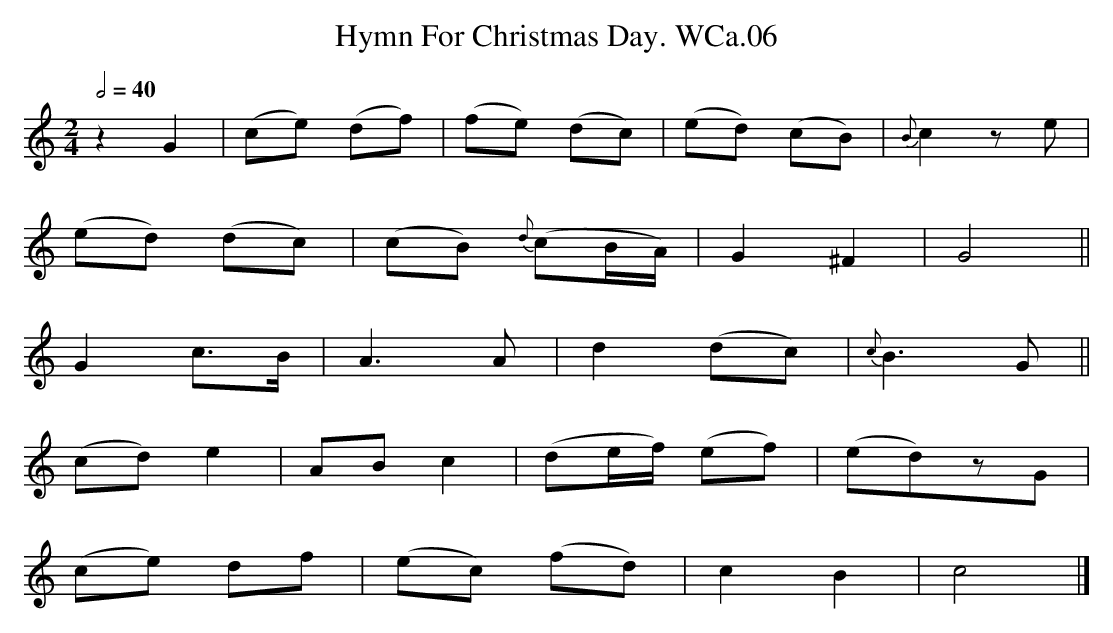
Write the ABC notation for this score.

X:1
T:Hymn For Christmas Day. WCa.06
M:2/4
L:1/8
Q:1/2=40
K:C
z2G2|(ce) (df)|(fe) (dc)|(ed) (cB)|{B}c2ze|
(ed) (dc)|(cB) {d}(cB/A/)|G2^F2|G4||
G2c>B|A3A|d2(dc)|{c}B3G||
(cd)e2|ABc2|(de/f/) (ef)|(ed)zG|
(ce) df|(ec) (fd)|c2B2|c4|]
